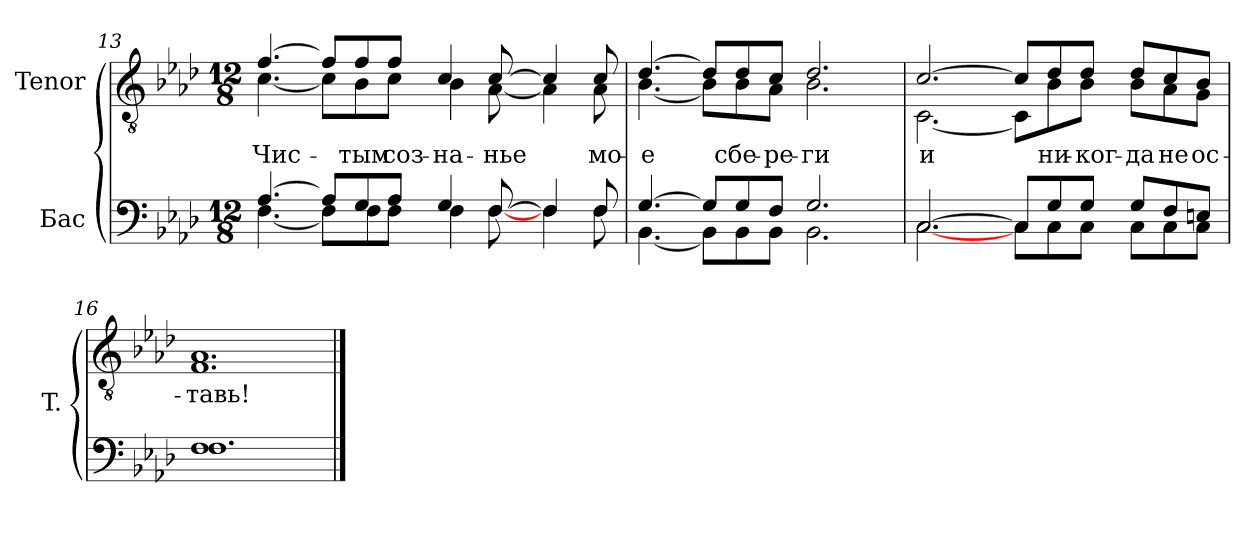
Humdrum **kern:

**kern	**kern	**text
*part2	*part1	*part1
*staff2	*staff1	*staff1
*I"Бас	*I"Tenor	*
*	*I'T.	*
!!LO:LB:g=z
*clefF4	*clefGv2	*
*	*ITrd7c12	*
*k[b-e-a-d-]	*k[b-e-a-d-]	*
*f:	*f:	*
*M12/8	*M12/8	*
=13	=13	=13
*^	*	*
!	!	!	!LO:LY:b:color=#000000
*	*	*^	*
[>4.A-i/	[<4.Fi\	[>4.Fi/	[<4.Ci\	Чис-
8A-i/L]	8Fi\L]	8Fi/L]	8Ci\L]	.
!	!	!	!	!LO:LY:b:color=#000000
8Gi/	8Fi\	8Fi/	8BB-i\	-тым
!	!	!	!	!LO:LY:b:color=#000000
8A-i/J	8Fi\J	8Fi/J	8Ci\J	соз-
!	!	!	!	!LO:LY:b:color=#000000
4Gi/	4Fi\	4Ci/	4BB-i\	-на-
!	!	!	!	!LO:LY:b:color=#000000
[>8Fi/	[<8Fi\	[>8Ci/	[<8AA-i\	-нье
4Fi/]	4Fi\	4Ci/]	4AA-i\]	.
!	!	!	!	!LO:LY:b:color=#000000
8Fi/	8Fi\	8Ci/	8AA-i\	мо-
=14	=14	=14	=14	=14
!	!	!	!	!LO:LY:b:color=#000000
[>4.Gi/	[<4.BB-i\	[>4.D-i/	[<4.BB-i\	-е
8Gi/L]	8BB-i\L]	8D-i/L]	8BB-i\L]	.
!	!	!	!	!LO:LY:b:color=#000000
8Gi/	8BB-i\	8D-i/	8BB-i\	сбе-
!	!	!	!	!LO:LY:b:color=#000000
8Fi/J	8BB-i\J	8Ci/J	8AA-i\J	-ре-
!	!	!	!	!LO:LY:b:color=#000000
2.Gi/	2.BB-i\	2.D-i/	2.BB-i\	-ги
=15	=15	=15	=15	=15
!	!	!	!	!LO:LY:b:color=#000000
[>2.Ci/	[<2.Ci\	[>2.Ci/	[<2.CCi\	и
8Ci/L]	8Ci\L	8Ci/L]	8CCi\L]	.
!	!	!	!	!LO:LY:b:color=#000000
8Gi/	8Ci\	8D-i/	8BB-i\	ни-
!	!	!	!	!LO:LY:b:color=#000000
8Gi/J	8Ci\J	8D-i/J	8BB-i\J	-ког-
!	!	!	!	!LO:LY:b:color=#000000
8Gi/L	8Ci\L	8D-i/L	8BB-i\L	-да
!	!	!	!	!LO:LY:b:color=#000000
8Fi/	8Ci\	8Ci/	8AA-i\	не
!	!	!	!	!LO:LY:b:color=#000000
8Eni/J	8Ci\J	8BB-i/J	8GGi\J	ос-
=16	=16	=16	=16	=16
!	!	!	!	!LO:LY:b:color=#000000
1.Fi	1.Fi	1.AA-i	1.FFi	-тавь!
*v	*v	*	*	*
*	*v	*v	*
==	==	==
*-	*-	*-
